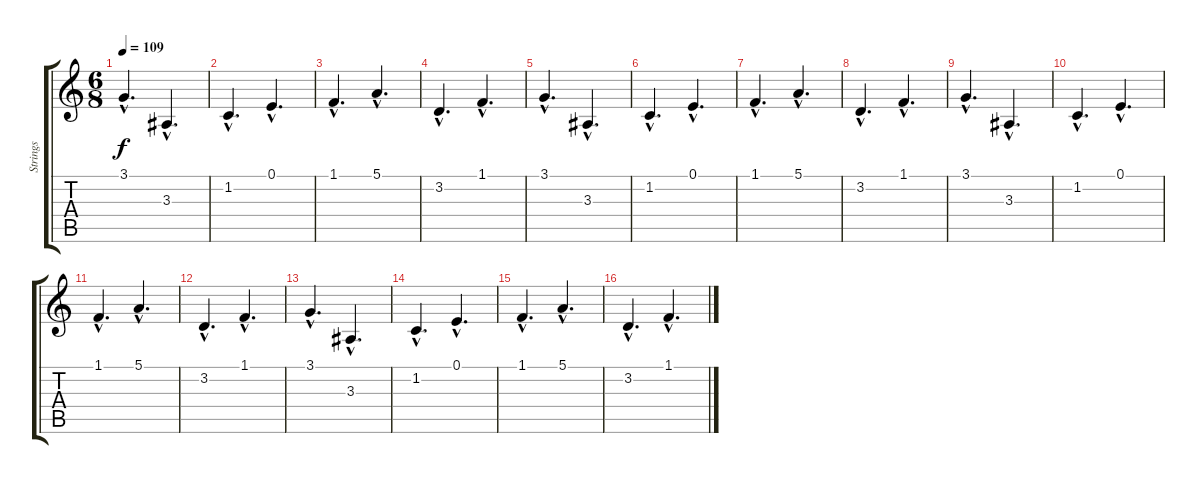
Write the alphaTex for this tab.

\track ("Strings" "Strings") {instrument stringensemble2}
\staff {score tabs}
\tuning (E4 B3 G3 D3 A2 E2) {hide}
\ts (6 8)
\tempo 109
\clef g2
\ks c
3.1{hac}.4{d dy f} 3.3{hac}.4{d} |
1.2{hac}.4{d} 0.1{hac}.4{d} |
1.1{hac}.4{d} 5.1{hac}.4{d} |
3.2{hac}.4{d} 1.1{hac}.4{d} |
3.1{hac}.4{d} 3.3{hac}.4{d} |
1.2{hac}.4{d} 0.1{hac}.4{d} |
1.1{hac}.4{d} 5.1{hac}.4{d} |
3.2{hac}.4{d} 1.1{hac}.4{d} |
3.1{hac}.4{d} 3.3{hac}.4{d} |
1.2{hac}.4{d} 0.1{hac}.4{d} |
1.1{hac}.4{d} 5.1{hac}.4{d} |
3.2{hac}.4{d} 1.1{hac}.4{d} |
3.1{hac}.4{d} 3.3{hac}.4{d} |
1.2{hac}.4{d} 0.1{hac}.4{d} |
1.1{hac}.4{d} 5.1{hac}.4{d} |
3.2{hac}.4{d} 1.1{hac}.4{d}
